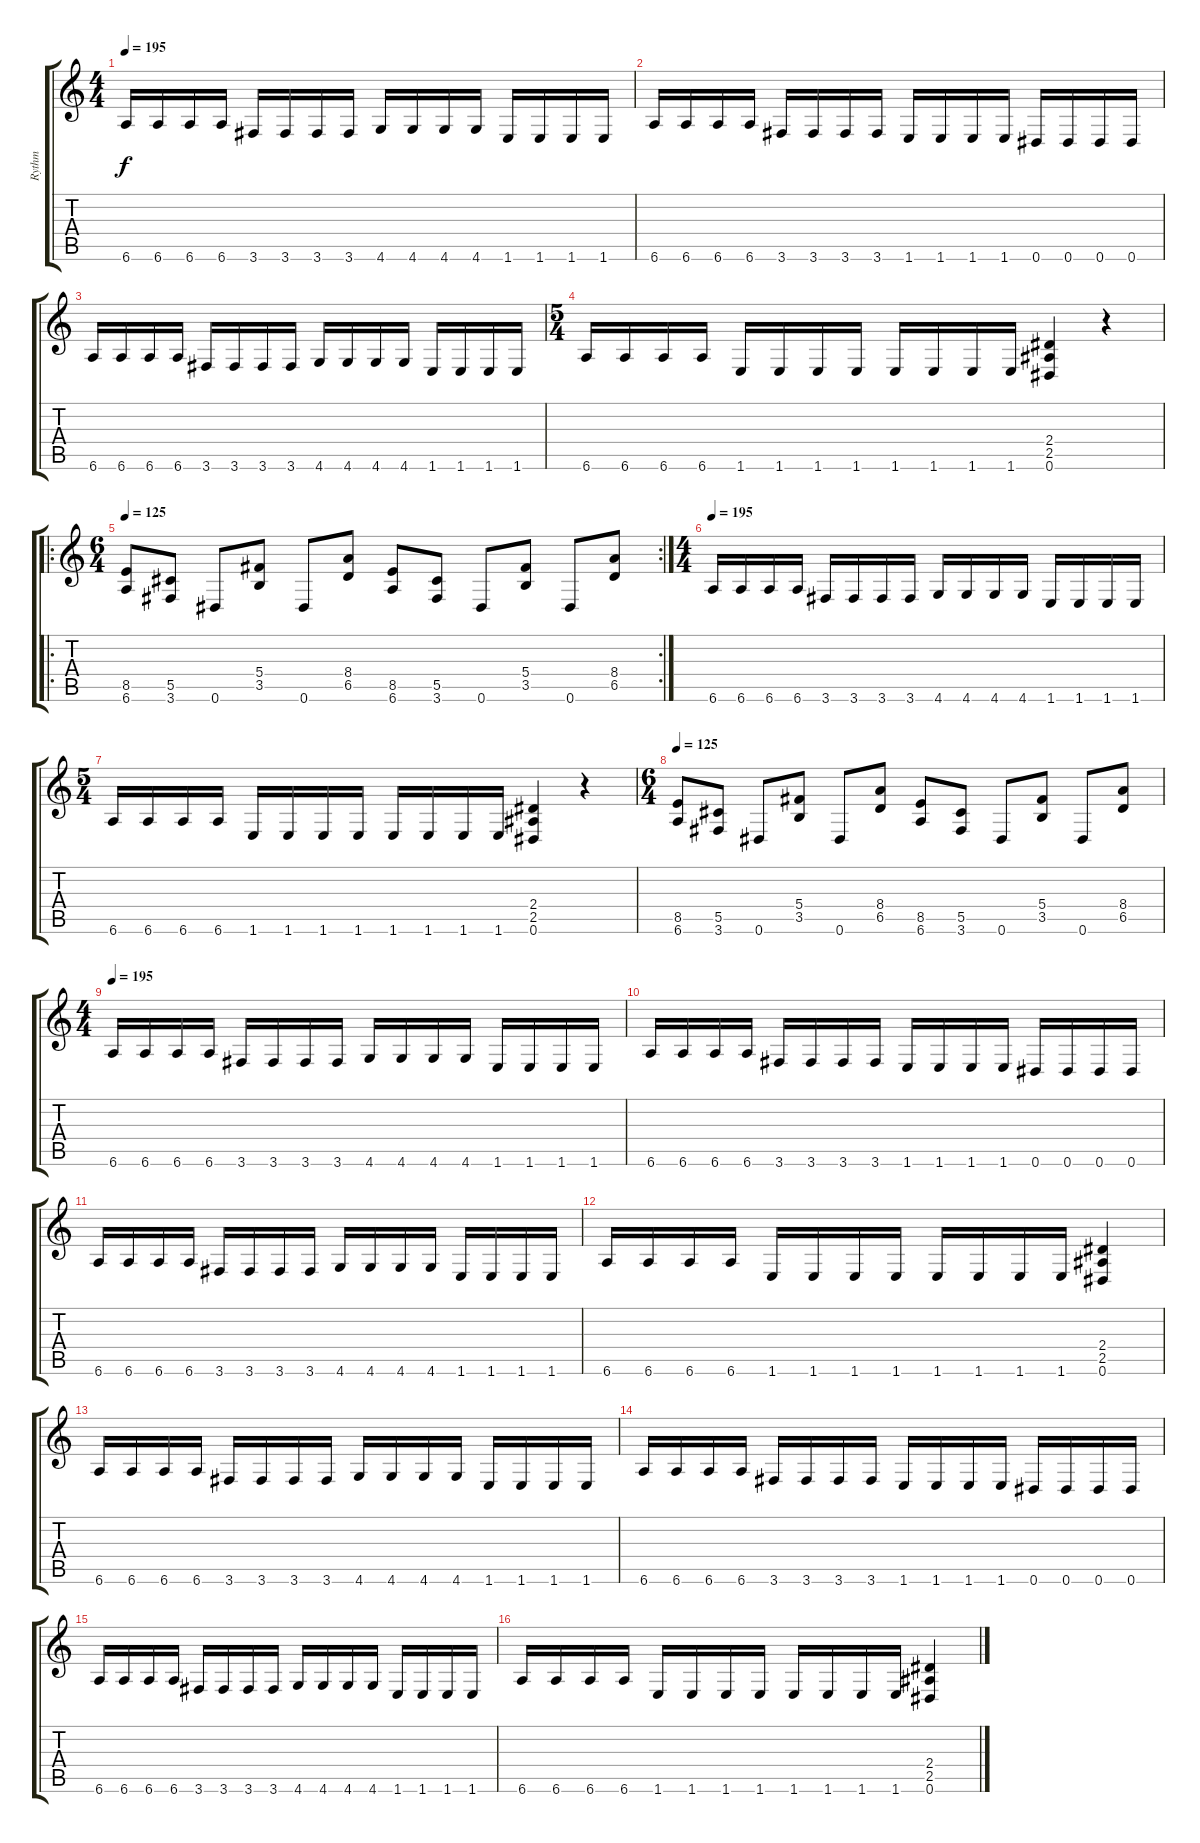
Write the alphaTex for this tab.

\track ("Rythm" "Rythm") {instrument distortionguitar}
\staff {score tabs}
\tuning (Eb4 Bb3 Gb3 Db3 Ab2 Eb2) {hide}
\ts (4 4)
\tempo 195
\clef g2
\ks c
6.6.16{dy f} 6.6.16 6.6.16 6.6.16 3.6.16 3.6.16 3.6.16 3.6.16 4.6.16 4.6.16 4.6.16 4.6.16 1.6.16 1.6.16 1.6.16 1.6.16 |
6.6.16 6.6.16 6.6.16 6.6.16 3.6.16 3.6.16 3.6.16 3.6.16 1.6.16 1.6.16 1.6.16 1.6.16 0.6.16 0.6.16 0.6.16 0.6.16 |
6.6.16 6.6.16 6.6.16 6.6.16 3.6.16 3.6.16 3.6.16 3.6.16 4.6.16 4.6.16 4.6.16 4.6.16 1.6.16 1.6.16 1.6.16 1.6.16 |
\ts (5 4)
6.6.16 6.6.16 6.6.16 6.6.16 1.6.16 1.6.16 1.6.16 1.6.16 1.6.16 1.6.16 1.6.16 1.6.16 (2.4 2.5 0.6).4 r.4 |
\ro
\rc 2
\ts (6 4)
\tempo 125
(8.5 6.6).8 (5.5 3.6).8 0.6.8 (5.4 3.5).8 0.6.8 (8.4 6.5).8 (8.5 6.6).8 (5.5 3.6).8 0.6.8 (5.4 3.5).8 0.6.8 (8.4 6.5).8 |
\ts (4 4)
\tempo 195
6.6.16 6.6.16 6.6.16 6.6.16 3.6.16 3.6.16 3.6.16 3.6.16 4.6.16 4.6.16 4.6.16 4.6.16 1.6.16 1.6.16 1.6.16 1.6.16 |
\ts (5 4)
6.6.16 6.6.16 6.6.16 6.6.16 1.6.16 1.6.16 1.6.16 1.6.16 1.6.16 1.6.16 1.6.16 1.6.16 (2.4 2.5 0.6).4 r.4 |
\ts (6 4)
\tempo 125
(8.5 6.6).8 (5.5 3.6).8 0.6.8 (5.4 3.5).8 0.6.8 (8.4 6.5).8 (8.5 6.6).8 (5.5 3.6).8 0.6.8 (5.4 3.5).8 0.6.8 (8.4 6.5).8 |
\ts (4 4)
\tempo 195
6.6.16 6.6.16 6.6.16 6.6.16 3.6.16 3.6.16 3.6.16 3.6.16 4.6.16 4.6.16 4.6.16 4.6.16 1.6.16 1.6.16 1.6.16 1.6.16 |
6.6.16 6.6.16 6.6.16 6.6.16 3.6.16 3.6.16 3.6.16 3.6.16 1.6.16 1.6.16 1.6.16 1.6.16 0.6.16 0.6.16 0.6.16 0.6.16 |
6.6.16 6.6.16 6.6.16 6.6.16 3.6.16 3.6.16 3.6.16 3.6.16 4.6.16 4.6.16 4.6.16 4.6.16 1.6.16 1.6.16 1.6.16 1.6.16 |
6.6.16 6.6.16 6.6.16 6.6.16 1.6.16 1.6.16 1.6.16 1.6.16 1.6.16 1.6.16 1.6.16 1.6.16 (2.4 2.5 0.6).4 |
6.6.16 6.6.16 6.6.16 6.6.16 3.6.16 3.6.16 3.6.16 3.6.16 4.6.16 4.6.16 4.6.16 4.6.16 1.6.16 1.6.16 1.6.16 1.6.16 |
6.6.16 6.6.16 6.6.16 6.6.16 3.6.16 3.6.16 3.6.16 3.6.16 1.6.16 1.6.16 1.6.16 1.6.16 0.6.16 0.6.16 0.6.16 0.6.16 |
6.6.16 6.6.16 6.6.16 6.6.16 3.6.16 3.6.16 3.6.16 3.6.16 4.6.16 4.6.16 4.6.16 4.6.16 1.6.16 1.6.16 1.6.16 1.6.16 |
6.6.16 6.6.16 6.6.16 6.6.16 1.6.16 1.6.16 1.6.16 1.6.16 1.6.16 1.6.16 1.6.16 1.6.16 (2.4 2.5 0.6).4
